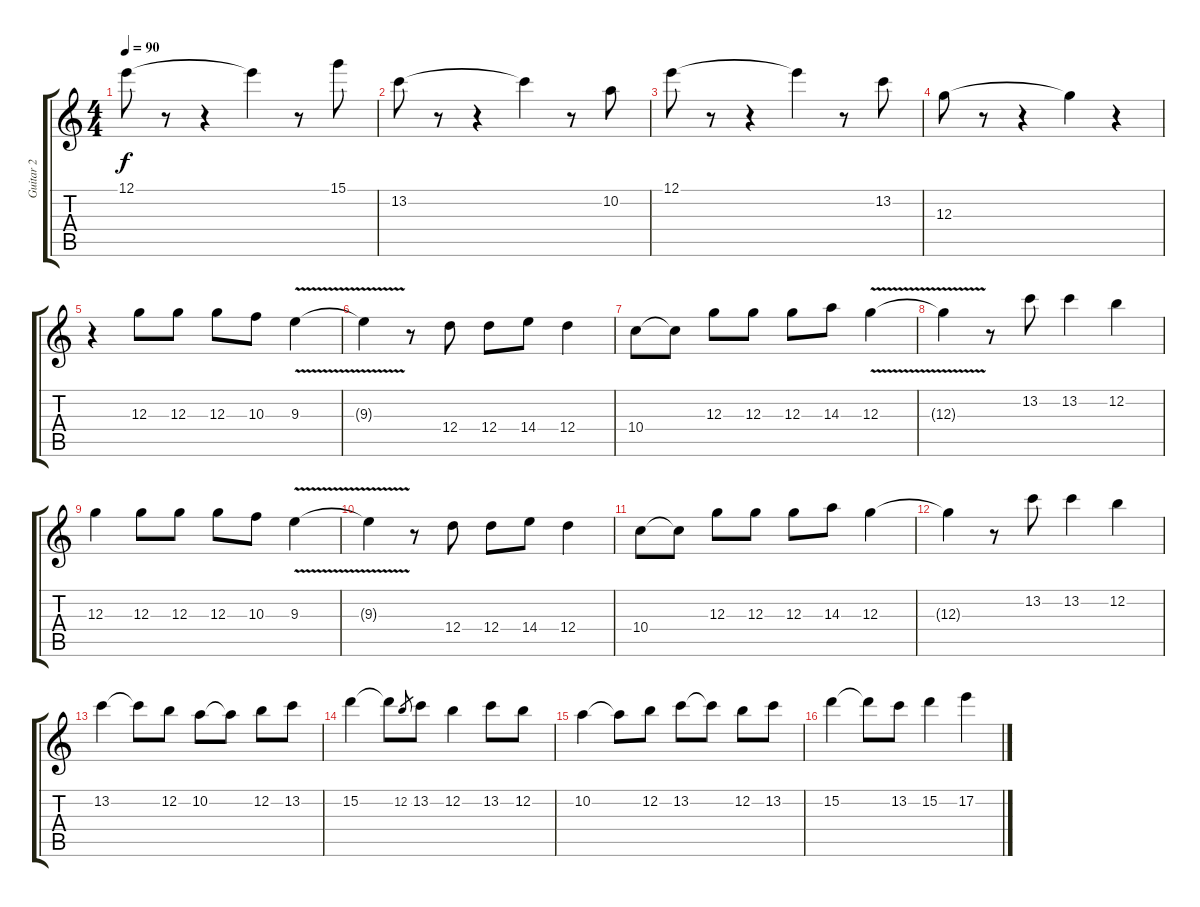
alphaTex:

\track ("Guitar 2" "Guitar 2") {instrument electricguitarjazz}
\staff {score tabs}
\tuning (E4 B3 G3 D3 A2 E2) {hide}
\ts (4 4)
\tempo 90
\clef g2
\ks c
12.1.8{dy f} r.8 r.4 12.1{t}.4 r.8 15.1.8 |
13.2.8 r.8 r.4 13.2{t}.4 r.8 10.2.8 |
12.1.8 r.8 r.4 12.1{t}.4 r.8 13.2.8 |
12.3.8 r.8 r.4 12.3{t}.4 r.4 |
r.4{volume 12 instrument electricguitarjazz} 12.3.8 12.3.8 12.3.8 10.3.8 9.3{v}.4 |
9.3{t}.4 r.8 12.4.8 12.4.8 14.4.8 12.4.4 |
10.4.8 10.4{t}.8 12.3.8 12.3.8 12.3.8 14.3.8 12.3{v}.4 |
12.3{t}.4 r.8 13.2.8 13.2.4 12.2.4 |
12.3.4 12.3.8 12.3.8 12.3.8 10.3.8 9.3{v}.4 |
9.3{t}.4 r.8 12.4.8 12.4.8 14.4.8 12.4.4 |
10.4.8 10.4{t}.8 12.3.8 12.3.8 12.3.8 14.3.8 12.3.4 |
12.3{t}.4 r.8 13.2.8 13.2.4 12.2.4 |
13.2.4{volume 14 instrument electricguitarjazz} 13.2{t}.8 12.2.8 10.2.8 10.2{t}.8 12.2.8 13.2.8 |
15.2.4 15.2{t}.8 12.2.8{gr} 13.2.8 12.2.4 13.2.8 12.2.8 |
10.2.4 10.2{t}.8 12.2.8 13.2.8 13.2{t}.8 12.2.8 13.2.8 |
15.2.4 15.2{t}.8 13.2.8 15.2.4 17.2.4
